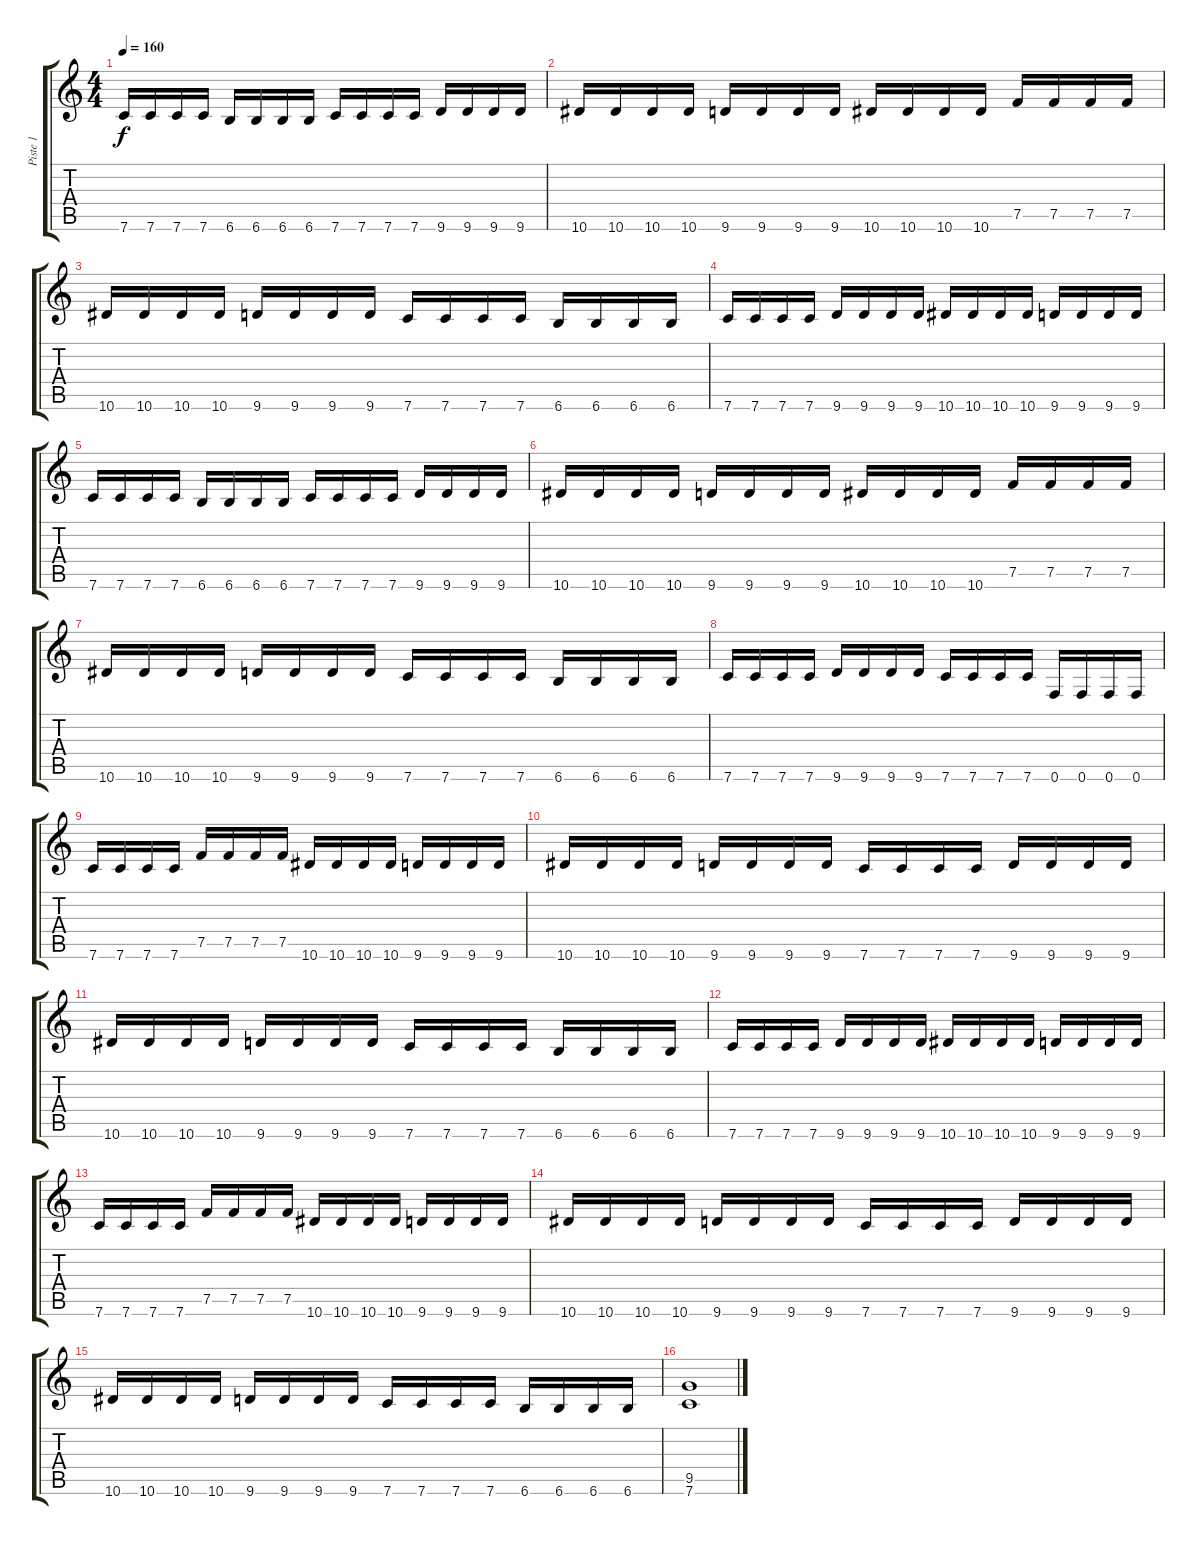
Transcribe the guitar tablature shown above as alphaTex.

\track ("Piste 1" "Piste 1") {instrument distortionguitar}
\staff {score tabs}
\tuning (F4 C4 Ab3 Eb3 Bb2 F2) {hide}
\ts (4 4)
\tempo 160
\clef g2
\ks c
7.6.16{dy f} 7.6.16 7.6.16 7.6.16 6.6.16 6.6.16 6.6.16 6.6.16 7.6.16 7.6.16 7.6.16 7.6.16 9.6.16 9.6.16 9.6.16 9.6.16 |
10.6.16 10.6.16 10.6.16 10.6.16 9.6.16 9.6.16 9.6.16 9.6.16 10.6.16 10.6.16 10.6.16 10.6.16 7.5.16 7.5.16 7.5.16 7.5.16 |
10.6.16 10.6.16 10.6.16 10.6.16 9.6.16 9.6.16 9.6.16 9.6.16 7.6.16 7.6.16 7.6.16 7.6.16 6.6.16 6.6.16 6.6.16 6.6.16 |
7.6.16 7.6.16 7.6.16 7.6.16 9.6.16 9.6.16 9.6.16 9.6.16 10.6.16 10.6.16 10.6.16 10.6.16 9.6.16 9.6.16 9.6.16 9.6.16 |
7.6.16 7.6.16 7.6.16 7.6.16 6.6.16 6.6.16 6.6.16 6.6.16 7.6.16 7.6.16 7.6.16 7.6.16 9.6.16 9.6.16 9.6.16 9.6.16 |
10.6.16 10.6.16 10.6.16 10.6.16 9.6.16 9.6.16 9.6.16 9.6.16 10.6.16 10.6.16 10.6.16 10.6.16 7.5.16 7.5.16 7.5.16 7.5.16 |
10.6.16 10.6.16 10.6.16 10.6.16 9.6.16 9.6.16 9.6.16 9.6.16 7.6.16 7.6.16 7.6.16 7.6.16 6.6.16 6.6.16 6.6.16 6.6.16 |
7.6.16 7.6.16 7.6.16 7.6.16 9.6.16 9.6.16 9.6.16 9.6.16 7.6.16 7.6.16 7.6.16 7.6.16 0.6.16 0.6.16 0.6.16 0.6.16 |
7.6.16 7.6.16 7.6.16 7.6.16 7.5.16 7.5.16 7.5.16 7.5.16 10.6.16 10.6.16 10.6.16 10.6.16 9.6.16 9.6.16 9.6.16 9.6.16 |
10.6.16 10.6.16 10.6.16 10.6.16 9.6.16 9.6.16 9.6.16 9.6.16 7.6.16 7.6.16 7.6.16 7.6.16 9.6.16 9.6.16 9.6.16 9.6.16 |
10.6.16 10.6.16 10.6.16 10.6.16 9.6.16 9.6.16 9.6.16 9.6.16 7.6.16 7.6.16 7.6.16 7.6.16 6.6.16 6.6.16 6.6.16 6.6.16 |
7.6.16 7.6.16 7.6.16 7.6.16 9.6.16 9.6.16 9.6.16 9.6.16 10.6.16 10.6.16 10.6.16 10.6.16 9.6.16 9.6.16 9.6.16 9.6.16 |
7.6.16 7.6.16 7.6.16 7.6.16 7.5.16 7.5.16 7.5.16 7.5.16 10.6.16 10.6.16 10.6.16 10.6.16 9.6.16 9.6.16 9.6.16 9.6.16 |
10.6.16 10.6.16 10.6.16 10.6.16 9.6.16 9.6.16 9.6.16 9.6.16 7.6.16 7.6.16 7.6.16 7.6.16 9.6.16 9.6.16 9.6.16 9.6.16 |
10.6.16 10.6.16 10.6.16 10.6.16 9.6.16 9.6.16 9.6.16 9.6.16 7.6.16 7.6.16 7.6.16 7.6.16 6.6.16 6.6.16 6.6.16 6.6.16 |
(9.5 7.6).1
